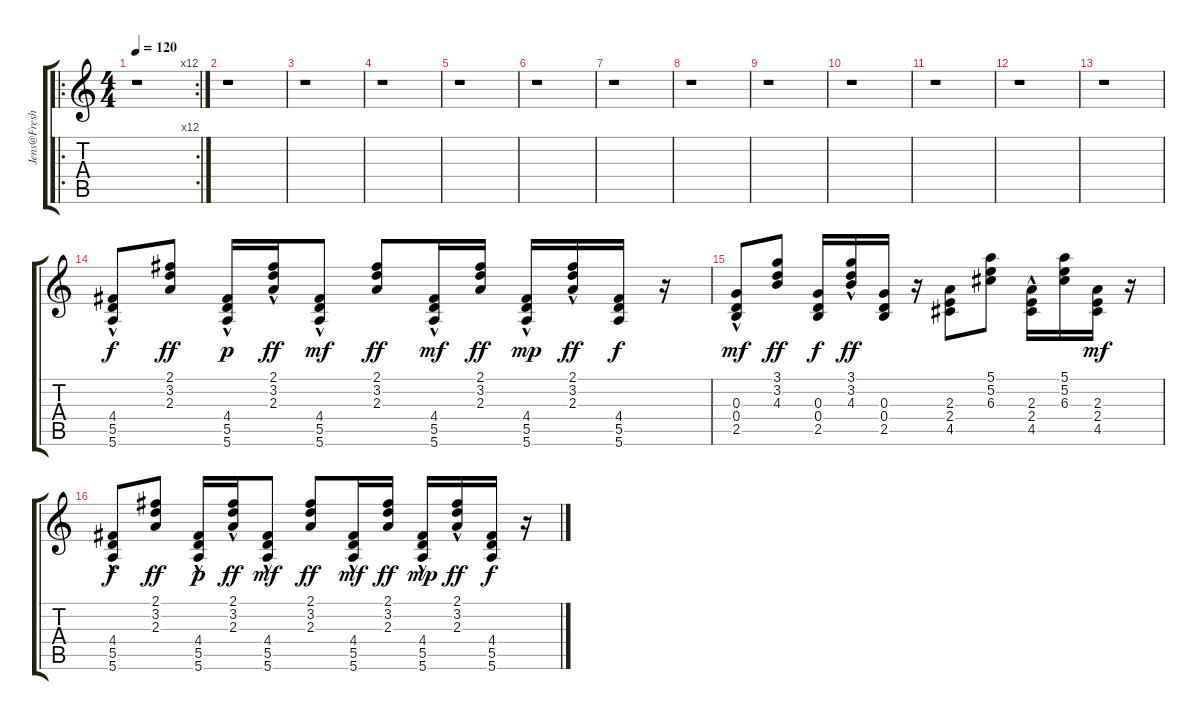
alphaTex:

\track ("" "Jens@Fresh") {instrument acousticguitarsteel}
\staff {score tabs}
\tuning (E4 B3 G3 D3 A2 E2) {hide}
\ro
\rc 12
\ts (4 4)
\tempo 120
\clef g2
\ks c
r.1{dy f instrument acousticguitarsteel} |
r.1 |
r.1 |
r.1 |
r.1 |
r.1 |
r.1 |
r.1 |
r.1 |
r.1 |
r.1 |
r.1 |
r.1 |
(4.4{hac} 5.5{hac} 5.6{hac}).8 (2.1 3.2 2.3).8{dy ff} (4.4{hac} 5.5 5.6).16{dy p} (2.1 3.2 2.3{hac}).16{dy ff} (4.4 5.5 5.6{hac}).8{dy mf} (2.1 3.2 2.3).8{dy ff} (4.4{hac} 5.5{hac} 5.6{hac}).16{dy mf} (2.1 3.2 2.3).16{dy ff} (4.4 5.5 5.6{hac}).16{dy mp} (2.1{hac} 3.2{hac} 2.3{hac}).16{dy ff} (4.4 5.5 5.6).16{dy f} r.16 |
(0.3{hac} 0.4{hac} 2.5{hac}).8{dy mf} (3.1 3.2 4.3).8{dy ff} (0.3 0.4 2.5).16{dy f} (3.1{hac} 3.2{hac} 4.3).16{dy ff} (0.3 0.4 2.5).16 r.16 (2.3 2.4 4.5).8 (5.1 5.2 6.3).8 (2.3{hac} 2.4{hac} 4.5{hac}).16 (5.1 5.2 6.3).16 (2.3 2.4 4.5).16{dy mf} r.16 |
(4.4{hac} 5.5{hac} 5.6{hac}).8{dy f} (2.1 3.2 2.3).8{dy ff} (4.4{hac} 5.5 5.6).16{dy p} (2.1 3.2 2.3{hac}).16{dy ff} (4.4 5.5 5.6{hac}).8{dy mf} (2.1 3.2 2.3).8{dy ff} (4.4{hac} 5.5{hac} 5.6{hac}).16{dy mf} (2.1 3.2 2.3).16{dy ff} (4.4 5.5 5.6{hac}).16{dy mp} (2.1{hac} 3.2{hac} 2.3{hac}).16{dy ff} (4.4 5.5 5.6).16{dy f} r.16
